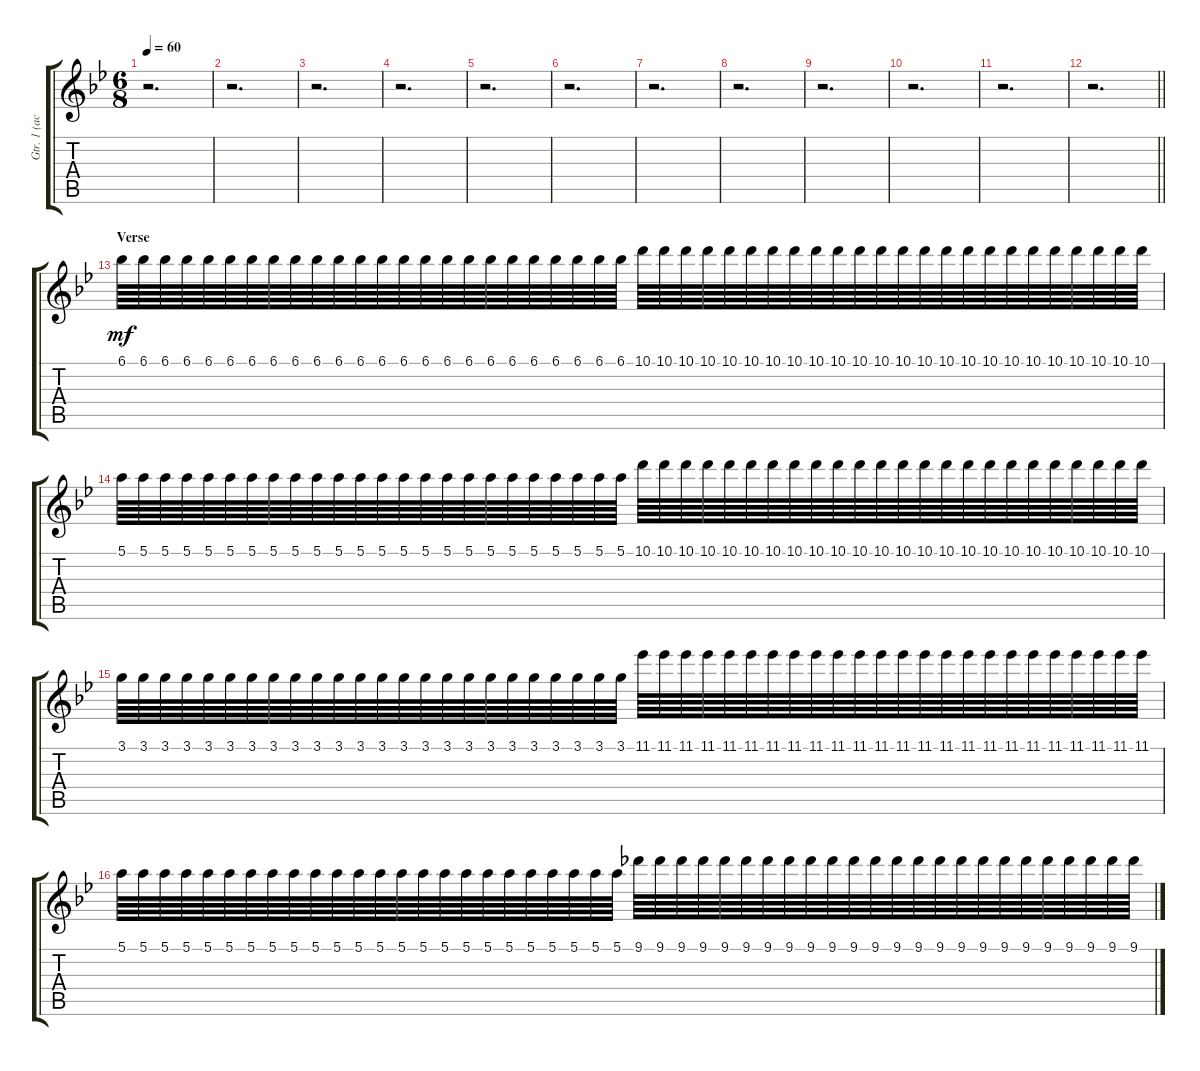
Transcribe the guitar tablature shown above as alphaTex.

\track ("Gtr. 1 (acous.)" "Gtr. 1 (ac") {instrument acousticguitarnylon}
\staff {score tabs}
\tuning (E4 B3 G3 D3 A2 E2) {hide}
\ts (6 8)
\tempo 60
\clef g2
\ks bb
r.2{d dy mp} |
r.2{d} |
r.2{d} |
r.2{d} |
r.2{d} |
r.2{d} |
r.2{d} |
r.2{d} |
r.2{d} |
r.2{d} |
r.2{d} |
\barLineRight lightlight
r.2{d} |
\section ("" "Verse")
6.1.64{dy mf} 6.1.64 6.1.64 6.1.64 6.1.64 6.1.64 6.1.64 6.1.64 6.1.64 6.1.64 6.1.64 6.1.64 6.1.64 6.1.64 6.1.64 6.1.64 6.1.64 6.1.64 6.1.64 6.1.64 6.1.64 6.1.64 6.1.64 6.1.64 10.1.64 10.1.64 10.1.64 10.1.64 10.1.64 10.1.64 10.1.64 10.1.64 10.1.64 10.1.64 10.1.64 10.1.64 10.1.64 10.1.64 10.1.64 10.1.64 10.1.64 10.1.64 10.1.64 10.1.64 10.1.64 10.1.64 10.1.64 10.1.64 |
5.1.64 5.1.64 5.1.64 5.1.64 5.1.64 5.1.64 5.1.64 5.1.64 5.1.64 5.1.64 5.1.64 5.1.64 5.1.64 5.1.64 5.1.64 5.1.64 5.1.64 5.1.64 5.1.64 5.1.64 5.1.64 5.1.64 5.1.64 5.1.64 10.1.64 10.1.64 10.1.64 10.1.64 10.1.64 10.1.64 10.1.64 10.1.64 10.1.64 10.1.64 10.1.64 10.1.64 10.1.64 10.1.64 10.1.64 10.1.64 10.1.64 10.1.64 10.1.64 10.1.64 10.1.64 10.1.64 10.1.64 10.1.64 |
3.1.64 3.1.64 3.1.64 3.1.64 3.1.64 3.1.64 3.1.64 3.1.64 3.1.64 3.1.64 3.1.64 3.1.64 3.1.64 3.1.64 3.1.64 3.1.64 3.1.64 3.1.64 3.1.64 3.1.64 3.1.64 3.1.64 3.1.64 3.1.64 11.1.64 11.1.64 11.1.64 11.1.64 11.1.64 11.1.64 11.1.64 11.1.64 11.1.64 11.1.64 11.1.64 11.1.64 11.1.64 11.1.64 11.1.64 11.1.64 11.1.64 11.1.64 11.1.64 11.1.64 11.1.64 11.1.64 11.1.64 11.1.64 |
5.1.64 5.1.64 5.1.64 5.1.64 5.1.64 5.1.64 5.1.64 5.1.64 5.1.64 5.1.64 5.1.64 5.1.64 5.1.64 5.1.64 5.1.64 5.1.64 5.1.64 5.1.64 5.1.64 5.1.64 5.1.64 5.1.64 5.1.64 5.1.64 9.1.64 9.1.64 9.1.64 9.1.64 9.1.64 9.1.64 9.1.64 9.1.64 9.1.64 9.1.64 9.1.64 9.1.64 9.1.64 9.1.64 9.1.64 9.1.64 9.1.64 9.1.64 9.1.64 9.1.64 9.1.64 9.1.64 9.1.64 9.1.64
